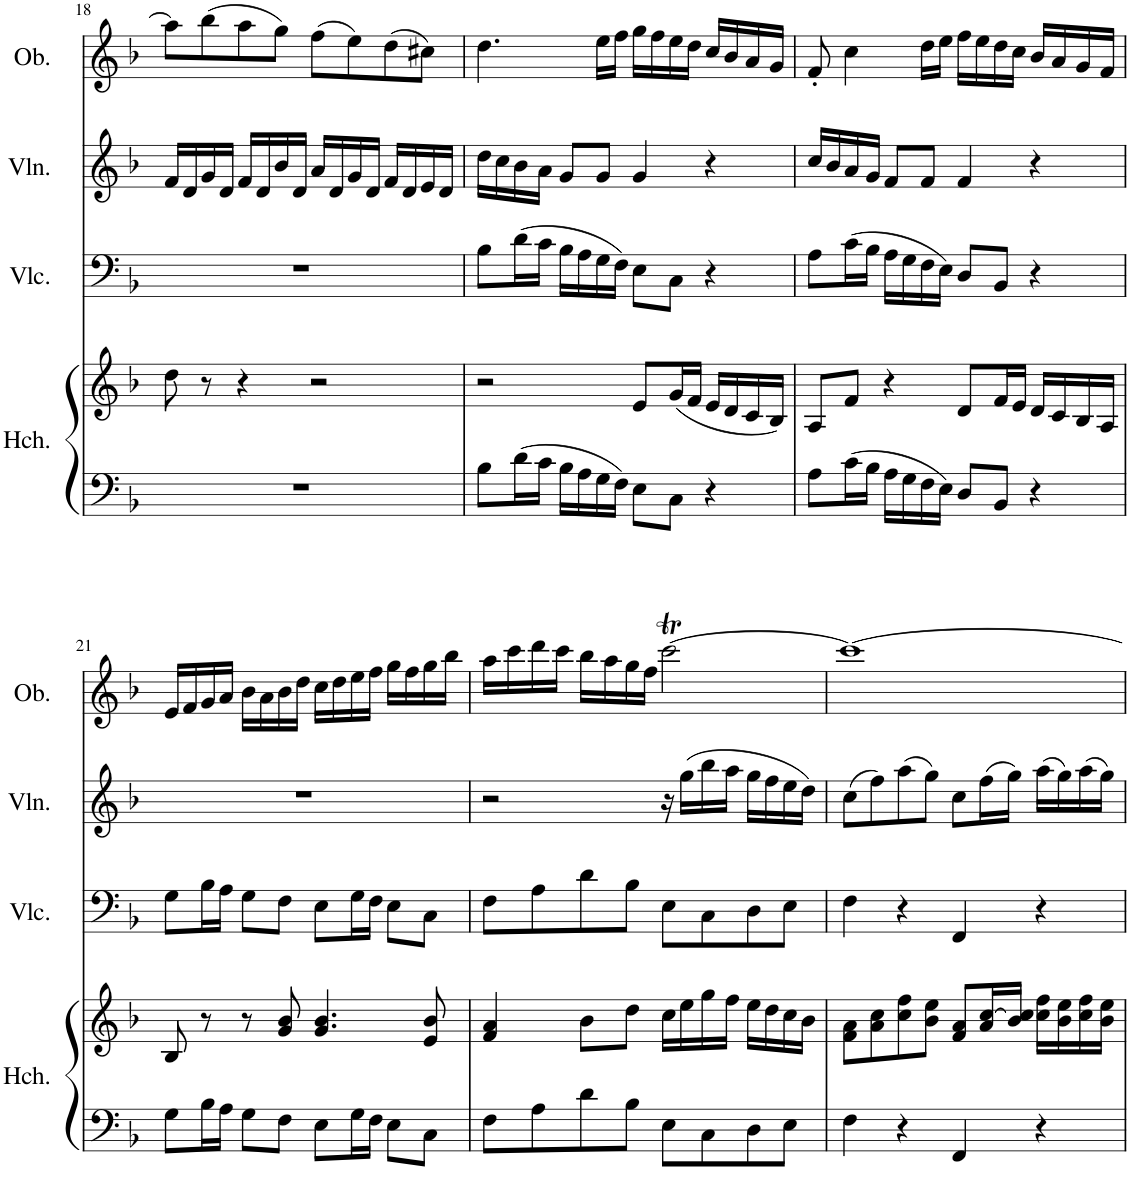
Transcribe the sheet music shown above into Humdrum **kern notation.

**kern	**kern	**kern	**kern	**kern
*part4	*part4	*part3	*part2	*part1
*staff5	*staff4	*staff3	*staff2	*staff1
*I"Harpsichord	*	*I"Violoncello	*I"Violin	*I"Oboe
*I'Hch.	*	*I'Vlc.	*I'Vln.	*I'Ob.
!!LO:PB:g=z
*clefF4	*clefG2	*clefF4	*clefG2	*clefG2
*k[b-]	*k[b-]	*k[b-]	*k[b-]	*k[b-]
*M4/4	*M4/4	*M4/4	*M4/4	*M4/4
*met(c)	*met(c)	*met(c)	*met(c)	*met(c)
=18	=18	=18	=18	=18
1r	8dd\	1r	16f/LL	8aa\L]
.	.	.	16d/	.
.	8r	.	16g/	(8bb-\
.	.	.	16d/JJ	.
.	4r	.	16f/LL	8aa\
.	.	.	16d/	.
.	.	.	16b-/	8gg\J)
.	.	.	16d/JJ	.
.	2r	.	16a/LL	(8ff\L
.	.	.	16d/	.
.	.	.	16g/	8ee\)
.	.	.	16d/JJ	.
.	.	.	16f/LL	(8dd\
.	.	.	16d/	.
.	.	.	16e/	8cc#X\J)
.	.	.	16d/JJ	.
=19	=19	=19	=19	=19
8B-\L	2r	8B-\L	16dd\LL	4.dd\
.	.	.	16cc\	.
16d\L	.	(16d\L	16b-\	.
16c\JJ	.	16c\JJ	16a\JJ	.
16B-\LL	.	16B-\LL	8g/L	.
16A\	.	16A\	.	.
16G\	.	16G\	8g/J	16ee\LL
16F\JJ	.	16F\JJ)	.	16ff\JJ
8E\L	8e/L	8E\L	4g/	16gg\LL
.	.	.	.	16ff\
8C\J	(16g/L	8C\J	.	16ee\
.	16f/JJ	.	.	16dd\JJ
4r	16e/LL	4r	4r	16cc/LL
.	16d/	.	.	16b-/
.	16c/	.	.	16a/
.	16B-/JJ)	.	.	16g/JJ
=20	=20	=20	=20	=20
8A\L	8A/L	8A\L	16cc/LL	8f'/
.	.	.	16b-/	.
16c\L	8f/J	(16c\L	16a/	4cc\
16B-\JJ	.	16B-\JJ	16g/JJ	.
16A\LL	4r	16A\LL	8f/L	.
16G\	.	16G\	.	.
16F\	.	16F\	8f/J	16dd\LL
16E\JJ	.	16E\JJ)	.	16ee\JJ
8D/L	8d/L	8D/L	4f/	16ff\LL
.	.	.	.	16ee\
8BB-/J	16f/L	8BB-/J	.	16dd\
.	16e/JJ	.	.	16cc\JJ
4r	16d/LL	4r	4r	16b-/LL
.	16c/	.	.	16a/
.	16B-/	.	.	16g/
.	16A/JJ	.	.	16f/JJ
!!LO:LB:g=z
=21	=21	=21	=21	=21
8G\L	8B-/	8G\L	1r	16e/LL
.	.	.	.	16f/
16B-\L	8r	16B-\L	.	16g/
16A\JJ	.	16A\JJ	.	16a/JJ
8G\L	8r	8G\L	.	16b-\LL
.	.	.	.	16a\
8F\J	8g/ 8b-/	8F\J	.	16b-\
.	.	.	.	16dd\JJ
8E\L	4.g/ 4.b-/	8E\L	.	16cc\LL
.	.	.	.	16dd\
16G\L	.	16G\L	.	16ee\
16F\JJ	.	16F\JJ	.	16ff\JJ
8E\L	.	8E\L	.	16gg\LL
.	.	.	.	16ff\
8C\J	8e/ 8b-/	8C\J	.	16gg\
.	.	.	.	16bb-\JJ
=22	=22	=22	=22	=22
8F\L	4f/ 4a/	8F\L	2r	16aa\LL
.	.	.	.	16ccc\
8A\	.	8A\	.	16ddd\
.	.	.	.	16ccc\JJ
8d\	8b-\L	8d\	.	16bb-\LL
.	.	.	.	16aa\
8B-\J	8dd\J	8B-\J	.	16gg\
.	.	.	.	16ff\JJ
8E\L	16cc\LL	8E\L	16r	[2cccT\
.	16ee\	.	(16gg\LL	.
8C\	16gg\	8C\	16bb-\	.
.	16ff\JJ	.	16aa\JJ	.
8D\	16ee\LL	8D\	16gg\LL	.
.	16dd\	.	16ff\	.
8E\J	16cc\	8E\J	16ee\	.
.	16b-\JJ	.	16dd\JJ)	.
=23	=23	=23	=23	=23
4F\	8f\ 8a\L	4F\	(8cc\L	1ccc_
.	8a\ 8cc\	.	8ff\)	.
4r	8cc\ 8ff\	4r	(8aa\	.
.	8b-\ 8ee\J	.	8gg\J)	.
4FF/	8f/ 8a/L	4FF/	8cc\L	.
.	16a/ [16cc/L	.	(16ff\L	.
.	16b-/ 16cc/]JJ	.	16gg\JJ)	.
4r	16cc\ 16ff\LL	4r	(16aa\LL	.
.	16b-\ 16ee\	.	16gg\)	.
.	16cc\ 16ff\	.	(16aa\	.
.	16b-\ 16ee\JJ	.	16gg\JJ)	.
=	=	=	=	=
*-	*-	*-	*-	*-
